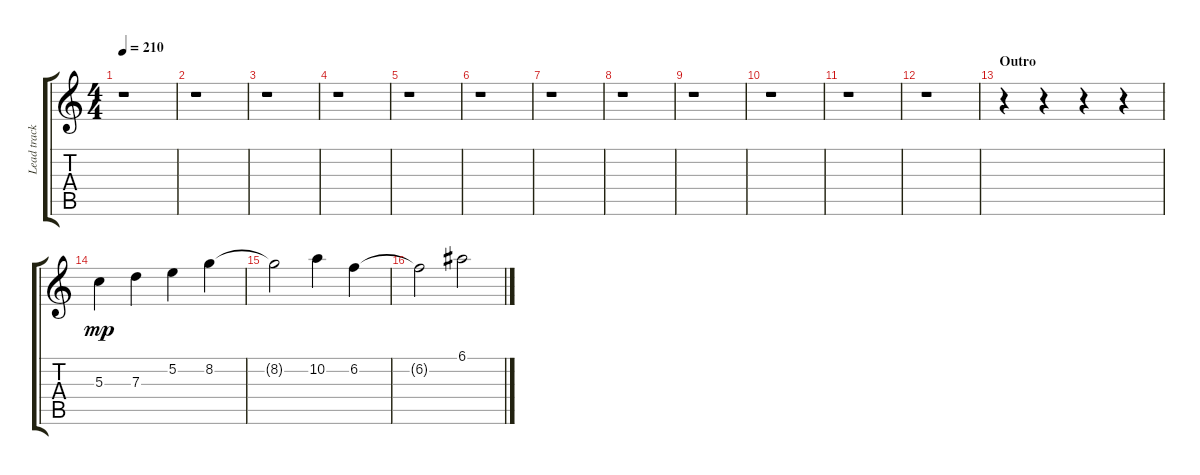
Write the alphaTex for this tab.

\track ("Lead track R" "Lead track") {instrument overdrivenguitar}
\staff {score tabs}
\tuning (E4 B3 G3 D3 A2 E2) {hide}
\ts (4 4)
\tempo 210
\clef g2
\ks c
r.1{dy f} |
r.1 |
r.1 |
r.1 |
r.1 |
r.1 |
r.1 |
r.1 |
r.1 |
r.1 |
r.1 |
r.1 |
\section ("" "Outro")
r.4 r.4 r.4 r.4 |
5.3.4{dy mp} 7.3.4 5.2.4 8.2.4 |
8.2{t}.2 10.2.4 6.2.4 |
6.2{t}.2 6.1.2
